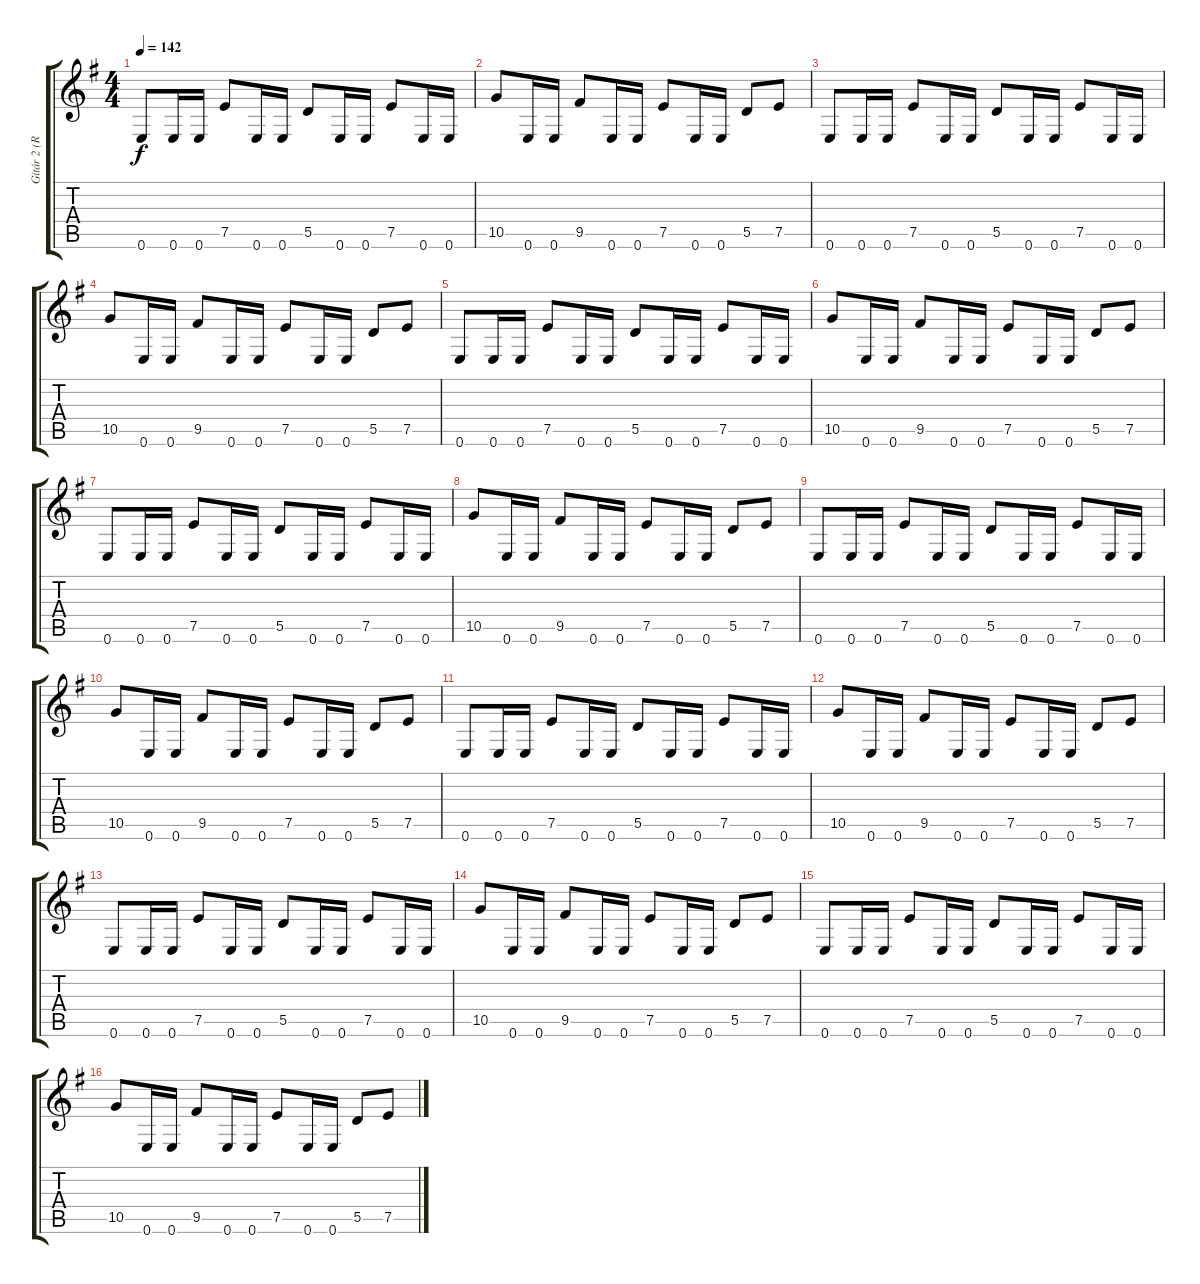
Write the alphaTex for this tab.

\track ("Gitár 2 (Ritchie Blackmore)" "Gitár 2 (R") {instrument distortionguitar}
\staff {score tabs}
\tuning (E4 B3 G3 D3 A2 E2) {hide}
\ts (4 4)
\tempo 142
\clef g2
\ks g
0.6.8{dy f} 0.6.16 0.6.16 7.5.8 0.6.16 0.6.16 5.5.8 0.6.16 0.6.16 7.5.8 0.6.16 0.6.16 |
10.5.8 0.6.16 0.6.16 9.5.8 0.6.16 0.6.16 7.5.8 0.6.16 0.6.16 5.5.8 7.5.8 |
0.6.8 0.6.16 0.6.16 7.5.8 0.6.16 0.6.16 5.5.8 0.6.16 0.6.16 7.5.8 0.6.16 0.6.16 |
10.5.8 0.6.16 0.6.16 9.5.8 0.6.16 0.6.16 7.5.8 0.6.16 0.6.16 5.5.8 7.5.8 |
0.6.8 0.6.16 0.6.16 7.5.8 0.6.16 0.6.16 5.5.8 0.6.16 0.6.16 7.5.8 0.6.16 0.6.16 |
10.5.8 0.6.16 0.6.16 9.5.8 0.6.16 0.6.16 7.5.8 0.6.16 0.6.16 5.5.8 7.5.8 |
0.6.8 0.6.16 0.6.16 7.5.8 0.6.16 0.6.16 5.5.8 0.6.16 0.6.16 7.5.8 0.6.16 0.6.16 |
10.5.8 0.6.16 0.6.16 9.5.8 0.6.16 0.6.16 7.5.8 0.6.16 0.6.16 5.5.8 7.5.8 |
0.6.8 0.6.16 0.6.16 7.5.8 0.6.16 0.6.16 5.5.8 0.6.16 0.6.16 7.5.8 0.6.16 0.6.16 |
10.5.8 0.6.16 0.6.16 9.5.8 0.6.16 0.6.16 7.5.8 0.6.16 0.6.16 5.5.8 7.5.8 |
0.6.8 0.6.16 0.6.16 7.5.8 0.6.16 0.6.16 5.5.8 0.6.16 0.6.16 7.5.8 0.6.16 0.6.16 |
10.5.8 0.6.16 0.6.16 9.5.8 0.6.16 0.6.16 7.5.8 0.6.16 0.6.16 5.5.8 7.5.8 |
0.6.8 0.6.16 0.6.16 7.5.8 0.6.16 0.6.16 5.5.8 0.6.16 0.6.16 7.5.8 0.6.16 0.6.16 |
10.5.8 0.6.16 0.6.16 9.5.8 0.6.16 0.6.16 7.5.8 0.6.16 0.6.16 5.5.8 7.5.8 |
0.6.8 0.6.16 0.6.16 7.5.8 0.6.16 0.6.16 5.5.8 0.6.16 0.6.16 7.5.8 0.6.16 0.6.16 |
10.5.8 0.6.16 0.6.16 9.5.8 0.6.16 0.6.16 7.5.8 0.6.16 0.6.16 5.5.8 7.5.8
